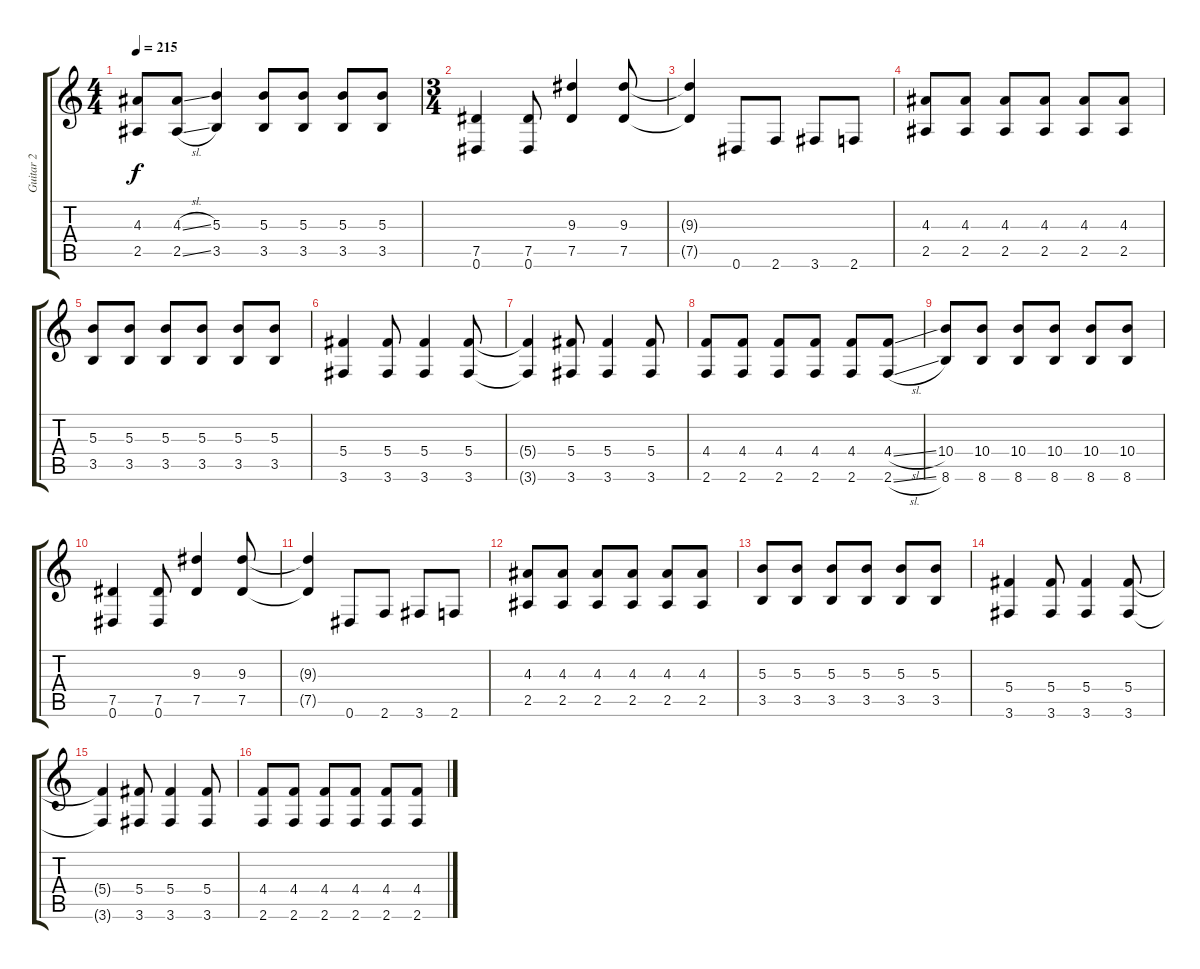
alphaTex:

\track ("Guitar 2" "Guitar 2") {instrument distortionguitar}
\staff {score tabs}
\tuning (Eb4 Bb3 Gb3 Db3 Ab2 Eb2) {hide}
\ts (4 4)
\tempo 215
\clef g2
\ks c
(4.3 2.5).8{dy f} (4.3{sl} 2.5{sl}).8 (5.3 3.5).4 (5.3 3.5).8 (5.3 3.5).8 (5.3 3.5).8 (5.3 3.5).8 |
\ts (3 4)
(7.5 0.6).4 (7.5 0.6).8 (9.3 7.5).4 (9.3 7.5).8 |
(9.3{t} 7.5{t}).4 0.6.8 2.6.8 3.6.8 2.6.8 |
(4.3 2.5).8 (4.3 2.5).8 (4.3 2.5).8 (4.3 2.5).8 (4.3 2.5).8 (4.3 2.5).8 |
(5.3 3.5).8 (5.3 3.5).8 (5.3 3.5).8 (5.3 3.5).8 (5.3 3.5).8 (5.3 3.5).8 |
(5.4 3.6).4 (5.4 3.6).8 (5.4 3.6).4 (5.4 3.6).8 |
(5.4{t} 3.6{t}).4 (5.4 3.6).8 (5.4 3.6).4 (5.4 3.6).8 |
(4.4 2.6).8 (4.4 2.6).8 (4.4 2.6).8 (4.4 2.6).8 (4.4 2.6).8 (4.4{sl} 2.6{sl}).8 |
(10.4 8.6).8 (10.4 8.6).8 (10.4 8.6).8 (10.4 8.6).8 (10.4 8.6).8 (10.4 8.6).8 |
(7.5 0.6).4 (7.5 0.6).8 (9.3 7.5).4 (9.3 7.5).8 |
(9.3{t} 7.5{t}).4 0.6.8 2.6.8 3.6.8 2.6.8 |
(4.3 2.5).8 (4.3 2.5).8 (4.3 2.5).8 (4.3 2.5).8 (4.3 2.5).8 (4.3 2.5).8 |
(5.3 3.5).8 (5.3 3.5).8 (5.3 3.5).8 (5.3 3.5).8 (5.3 3.5).8 (5.3 3.5).8 |
(5.4 3.6).4 (5.4 3.6).8 (5.4 3.6).4 (5.4 3.6).8 |
(5.4{t} 3.6{t}).4 (5.4 3.6).8 (5.4 3.6).4 (5.4 3.6).8 |
(4.4 2.6).8 (4.4 2.6).8 (4.4 2.6).8 (4.4 2.6).8 (4.4 2.6).8 (4.4{sl} 2.6{sl}).8
